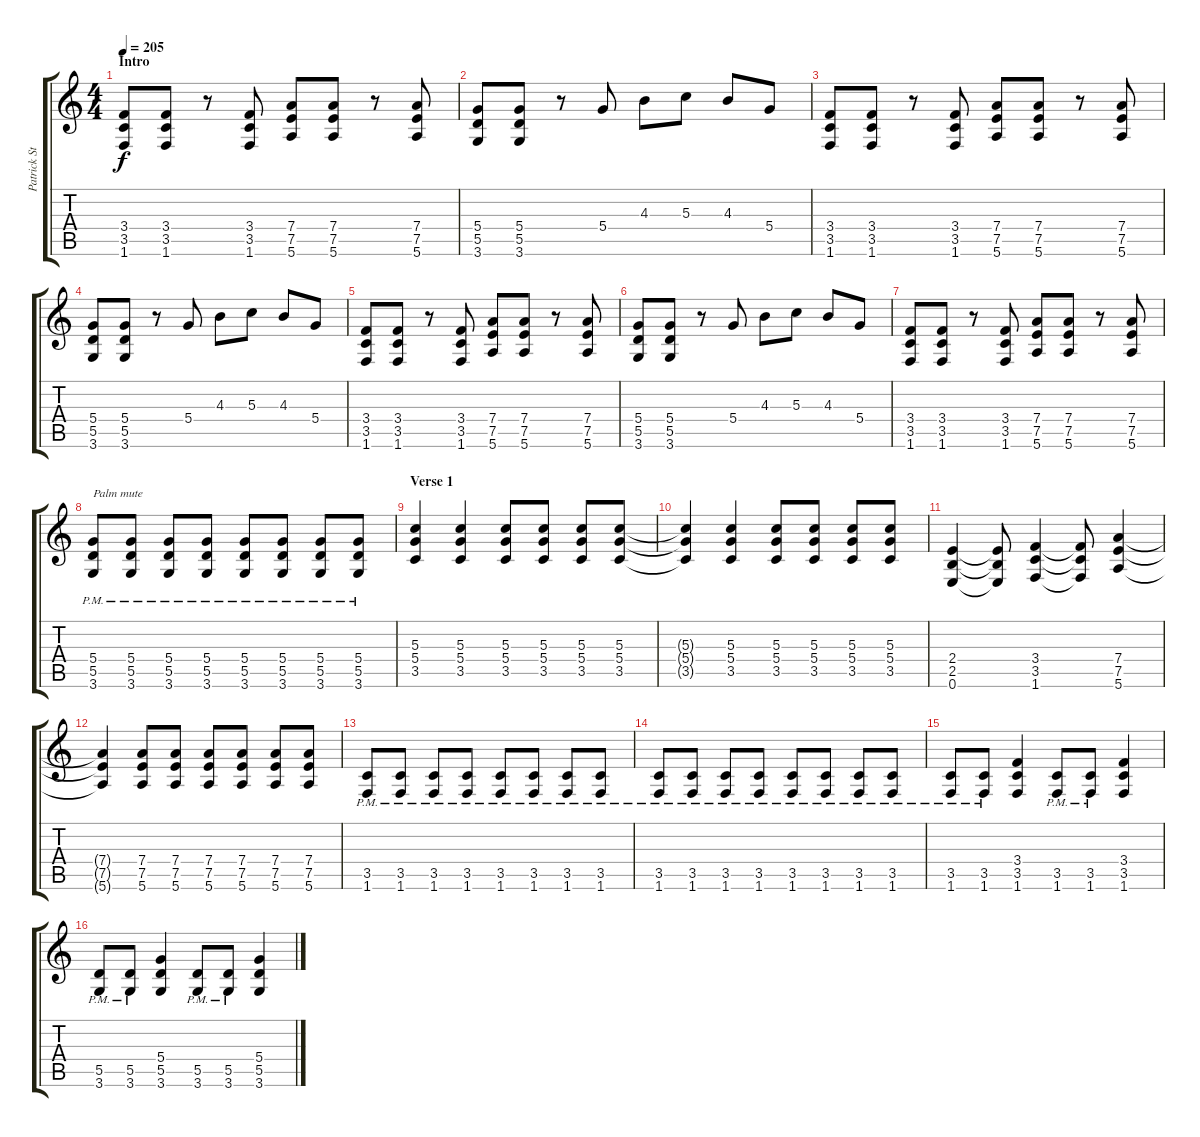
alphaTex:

\track ("Patrick Stump (Rythmn Guitar)" "Patrick St") {instrument overdrivenguitar}
\staff {score tabs}
\tuning (E4 B3 G3 D3 A2 E2) {hide}
\ts (4 4)
\section ("" "Intro")
\tempo 205
\clef g2
\ks c
(3.4 3.5 1.6).8{dy f instrument overdrivenguitar} (3.4 3.5 1.6).8 r.8 (3.4 3.5 1.6).8 (7.4 7.5 5.6).8 (7.4 7.5 5.6).8 r.8 (7.4 7.5 5.6).8 |
(5.4 5.5 3.6).8 (5.4 5.5 3.6).8 r.8 5.4.8 4.3.8 5.3.8 4.3.8 5.4.8 |
(3.4 3.5 1.6).8 (3.4 3.5 1.6).8 r.8 (3.4 3.5 1.6).8 (7.4 7.5 5.6).8 (7.4 7.5 5.6).8 r.8 (7.4 7.5 5.6).8 |
(5.4 5.5 3.6).8 (5.4 5.5 3.6).8 r.8 5.4.8 4.3.8 5.3.8 4.3.8 5.4.8 |
(3.4 3.5 1.6).8 (3.4 3.5 1.6).8 r.8 (3.4 3.5 1.6).8 (7.4 7.5 5.6).8 (7.4 7.5 5.6).8 r.8 (7.4 7.5 5.6).8 |
(5.4 5.5 3.6).8 (5.4 5.5 3.6).8 r.8 5.4.8 4.3.8 5.3.8 4.3.8 5.4.8 |
(3.4 3.5 1.6).8 (3.4 3.5 1.6).8 r.8 (3.4 3.5 1.6).8 (7.4 7.5 5.6).8 (7.4 7.5 5.6).8 r.8 (7.4 7.5 5.6).8 |
(5.4 5.5 3.6{pm}).8{txt "Palm mute"} (5.4 5.5 3.6{pm}).8 (5.4 5.5 3.6{pm}).8 (5.4 5.5 3.6{pm}).8 (5.4 5.5 3.6{pm}).8 (5.4 5.5 3.6{pm}).8 (5.4 5.5 3.6{pm}).8 (5.4 5.5 3.6{pm}).8 |
\section ("" "Verse 1")
(5.3 5.4 3.5).4 (5.3 5.4 3.5).4 (5.3 5.4 3.5).8 (5.3 5.4 3.5).8 (5.3 5.4 3.5).8 (5.3 5.4 3.5).8 |
(5.3{t} 5.4{t} 3.5{t}).4 (5.3 5.4 3.5).4 (5.3 5.4 3.5).8 (5.3 5.4 3.5).8 (5.3 5.4 3.5).8 (5.3 5.4 3.5).8 |
(2.4 2.5 0.6).4 (2.4{t} 2.5{t} 0.6{t}).8 (3.4 3.5 1.6).4 (3.4{t} 3.5{t} 1.6{t}).8 (7.4 7.5 5.6).4 |
(7.4{t} 7.5{t} 5.6{t}).4 (7.4 7.5 5.6).8 (7.4 7.5 5.6).8 (7.4 7.5 5.6).8 (7.4 7.5 5.6).8 (7.4 7.5 5.6).8 (7.4 7.5 5.6).8 |
(3.5 1.6{pm}).8 (3.5 1.6{pm}).8 (3.5 1.6{pm}).8 (3.5 1.6{pm}).8 (3.5 1.6{pm}).8 (3.5 1.6{pm}).8 (3.5 1.6{pm}).8 (3.5 1.6{pm}).8 |
(3.5 1.6{pm}).8 (3.5 1.6{pm}).8 (3.5 1.6{pm}).8 (3.5 1.6{pm}).8 (3.5 1.6{pm}).8 (3.5 1.6{pm}).8 (3.5 1.6{pm}).8 (3.5 1.6{pm}).8 |
(3.5 1.6{pm}).8 (3.5 1.6{pm}).8 (3.4 3.5 1.6).4 (3.5 1.6{pm}).8 (3.5 1.6{pm}).8 (3.4 3.5 1.6).4 |
(5.5 3.6{pm}).8 (5.5 3.6{pm}).8 (5.4 5.5 3.6).4 (5.5 3.6{pm}).8 (5.5 3.6{pm}).8 (5.4 5.5 3.6).4
